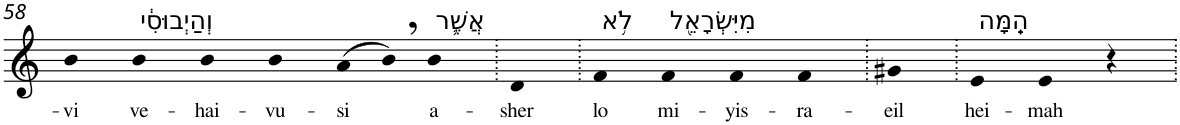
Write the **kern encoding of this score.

**kern	**text
*part1	*part1
*staff1	*staff1
*I"Piano	*
*I'Pno	*
!!LO:PB:g=z
*clefG2	*
*k[]	*
=58	=58
!	!LO:LY:b
4b	-vi
!LO:TX:a:t=וְהַיְבוּסִ֔י	!
!	!LO:LY:b
4b	ve-
!	!LO:LY:b
4b	-hai-
!	!LO:LY:b
4b	-vu-
!	!LO:LY:b
(>8a	-si
8b,)	.
!LO:TX:a:t=אֲשֶׁ֛ר	!
!	!LO:LY:b
4b	a-
=59.	=59.
!	!LO:LY:b
4d	-sher
=60.	=60.
!LO:TX:a:t=לֹ֥א	!
!	!LO:LY:b
4f	lo
!LO:TX:a:t=מִיִּשְׂרָאֵ֖ל	!
!	!LO:LY:b
4f	mi-
!	!LO:LY:b
4f	-yis-
!	!LO:LY:b
4f	-ra-
=61.	=61.
!	!LO:LY:b
4g#X	-eil
=62.	=62.
!LO:TX:a:t=הֵֽמָּה	!
!	!LO:LY:b
4e	hei-
!	!LO:LY:b
4e	-mah
4r	.
=.	=.
*-	*-
